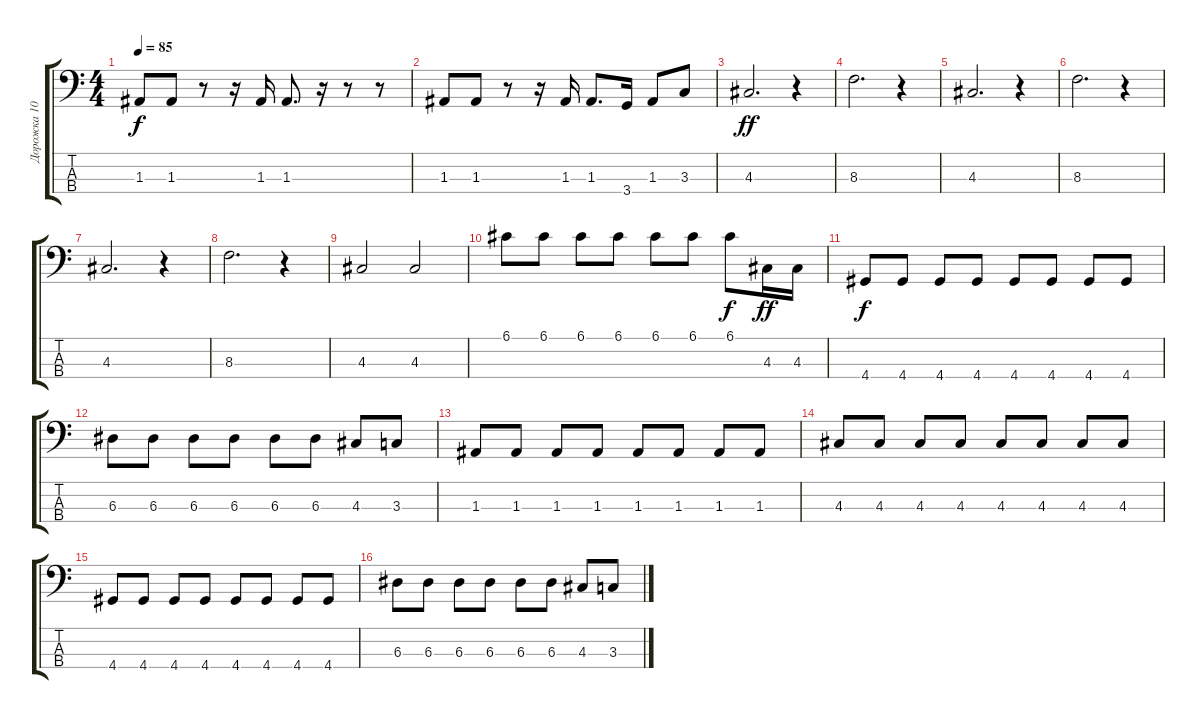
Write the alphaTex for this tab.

\track ("Дорожка 10" "Дорожка 10") {instrument electricbassfinger}
\staff {score tabs}
\tuning (G2 D2 A1 E1) {hide}
\ts (4 4)
\tempo 85
\clef f4
\ks c
1.3.8{dy f} 1.3.8 r.8 r.16 1.3.16 1.3.8{d} r.16 r.8 r.8 |
1.3.8 1.3.8 r.8 r.16 1.3.16 1.3.8{d} 3.4.16 1.3.8 3.3.8 |
4.3.2{d dy ff} r.4 |
8.3.2{d} r.4 |
4.3.2{d} r.4 |
8.3.2{d} r.4 |
4.3.2{d} r.4 |
8.3.2{d} r.4 |
4.3.2 4.3.2 |
6.1.8 6.1.8 6.1.8 6.1.8 6.1.8 6.1.8 6.1.8{dy f} 4.3.16{dy ff} 4.3.16 |
4.4.8{dy f} 4.4.8 4.4.8 4.4.8 4.4.8 4.4.8 4.4.8 4.4.8 |
6.3.8 6.3.8 6.3.8 6.3.8 6.3.8 6.3.8 4.3.8 3.3.8 |
1.3.8 1.3.8 1.3.8 1.3.8 1.3.8 1.3.8 1.3.8 1.3.8 |
4.3.8 4.3.8 4.3.8 4.3.8 4.3.8 4.3.8 4.3.8 4.3.8 |
4.4.8 4.4.8 4.4.8 4.4.8 4.4.8 4.4.8 4.4.8 4.4.8 |
6.3.8 6.3.8 6.3.8 6.3.8 6.3.8 6.3.8 4.3.8 3.3.8
